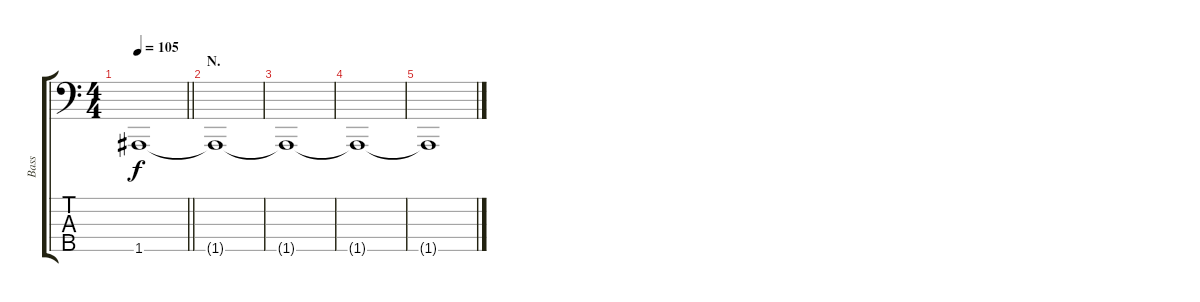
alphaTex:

\track ("Bass" "Bass") {instrument electricbasspick}
\staff {score tabs}
\tuning (G2 D2 A1 E1 A0) {hide}
\ts (4 4)
\tempo 105
\clef f4
\barLineRight lightlight
\ks c
1.5.1{dy f} |
\section ("" "N.")
1.5{t}.1 |
1.5{t}.1 |
1.5{t}.1 |
1.5{t}.1
